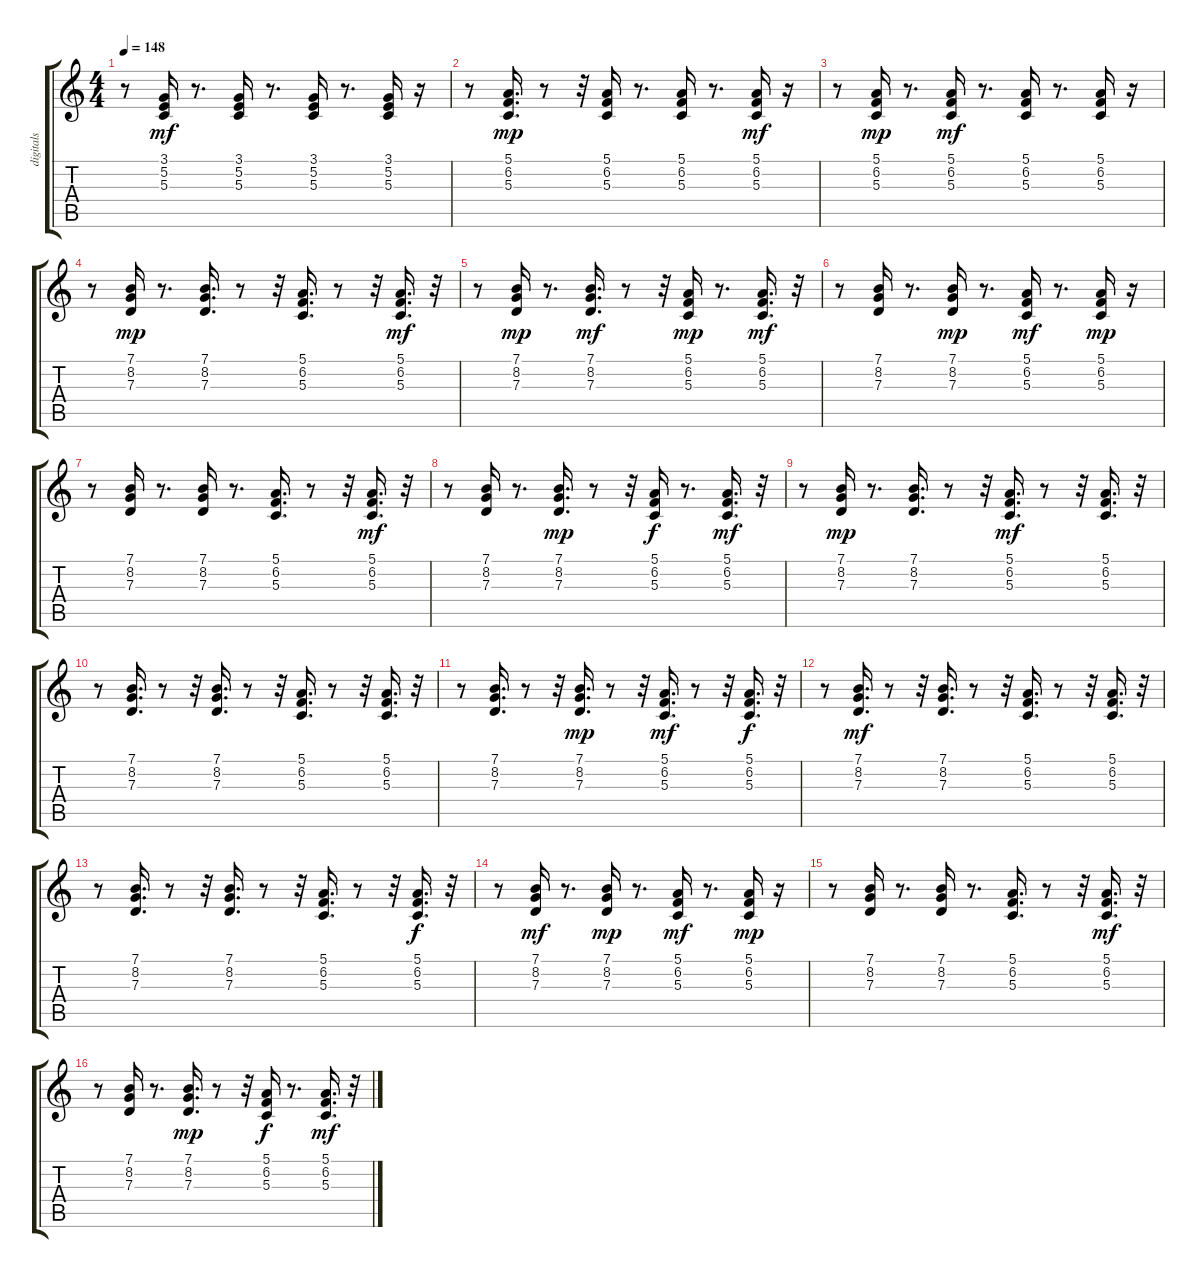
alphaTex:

\track ("digitals            " "digitals  ") {instrument acousticgrandpiano}
\staff {score tabs}
\tuning (E4 B3 G3 D3 A2 E2) {hide}
\ts (4 4)
\tempo 148
\clef g2
\ks c
r.8{dy mf} (3.1 5.2 5.3).16 r.8{d} (3.1 5.2 5.3).16 r.8{d} (3.1 5.2 5.3).16 r.8{d} (3.1 5.2 5.3).16 r.16 |
r.8 (5.1 6.2 5.3).16{d dy mp} r.8 r.32 (5.1 6.2 5.3).16 r.8{d} (5.1 6.2 5.3).16 r.8{d} (5.1 6.2 5.3).16{dy mf} r.16 |
r.8 (5.1 6.2 5.3).16{dy mp} r.8{d} (5.1 6.2 5.3).16{dy mf} r.8{d} (5.1 6.2 5.3).16 r.8{d} (5.1 6.2 5.3).16 r.16 |
r.8 (7.1 8.2 7.3).16{dy mp} r.8{d} (7.1 8.2 7.3).16{d} r.8 r.32 (5.1 6.2 5.3).16{d} r.8 r.32 (5.1 6.2 5.3).16{d dy mf} r.32 |
r.8 (7.1 8.2 7.3).16{dy mp} r.8{d} (7.1 8.2 7.3).16{d dy mf} r.8 r.32 (5.1 6.2 5.3).16{dy mp} r.8{d} (5.1 6.2 5.3).16{d dy mf} r.32 |
r.8 (7.1 8.2 7.3).16 r.8{d} (7.1 8.2 7.3).16{dy mp} r.8{d} (5.1 6.2 5.3).16{dy mf} r.8{d} (5.1 6.2 5.3).16{dy mp} r.16 |
r.8 (7.1 8.2 7.3).16 r.8{d} (7.1 8.2 7.3).16 r.8{d} (5.1 6.2 5.3).16{d} r.8 r.32 (5.1 6.2 5.3).16{d dy mf} r.32 |
r.8 (7.1 8.2 7.3).16 r.8{d} (7.1 8.2 7.3).16{d dy mp} r.8 r.32 (5.1 6.2 5.3).16{dy f} r.8{d} (5.1 6.2 5.3).16{d dy mf} r.32 |
r.8 (7.1 8.2 7.3).16{dy mp} r.8{d} (7.1 8.2 7.3).16{d} r.8 r.32 (5.1 6.2 5.3).16{d dy mf} r.8 r.32 (5.1 6.2 5.3).16{d} r.32 |
r.8 (7.1 8.2 7.3).16{d} r.8 r.32 (7.1 8.2 7.3).16{d} r.8 r.32 (5.1 6.2 5.3).16{d} r.8 r.32 (5.1 6.2 5.3).16{d} r.32 |
r.8 (7.1 8.2 7.3).16{d} r.8 r.32 (7.1 8.2 7.3).16{d dy mp} r.8 r.32 (5.1 6.2 5.3).16{d dy mf} r.8 r.32 (5.1 6.2 5.3).16{d dy f} r.32 |
r.8 (7.1 8.2 7.3).16{d dy mf} r.8 r.32 (7.1 8.2 7.3).16{d} r.8 r.32 (5.1 6.2 5.3).16{d} r.8 r.32 (5.1 6.2 5.3).16{d} r.32 |
r.8 (7.1 8.2 7.3).16{d} r.8 r.32 (7.1 8.2 7.3).16{d} r.8 r.32 (5.1 6.2 5.3).16{d} r.8 r.32 (5.1 6.2 5.3).16{d dy f} r.32 |
r.8 (7.1 8.2 7.3).16{dy mf} r.8{d} (7.1 8.2 7.3).16{dy mp} r.8{d} (5.1 6.2 5.3).16{dy mf} r.8{d} (5.1 6.2 5.3).16{dy mp} r.16 |
r.8 (7.1 8.2 7.3).16 r.8{d} (7.1 8.2 7.3).16 r.8{d} (5.1 6.2 5.3).16{d} r.8 r.32 (5.1 6.2 5.3).16{d dy mf} r.32 |
r.8 (7.1 8.2 7.3).16 r.8{d} (7.1 8.2 7.3).16{d dy mp} r.8 r.32 (5.1 6.2 5.3).16{dy f} r.8{d} (5.1 6.2 5.3).16{d dy mf} r.32
